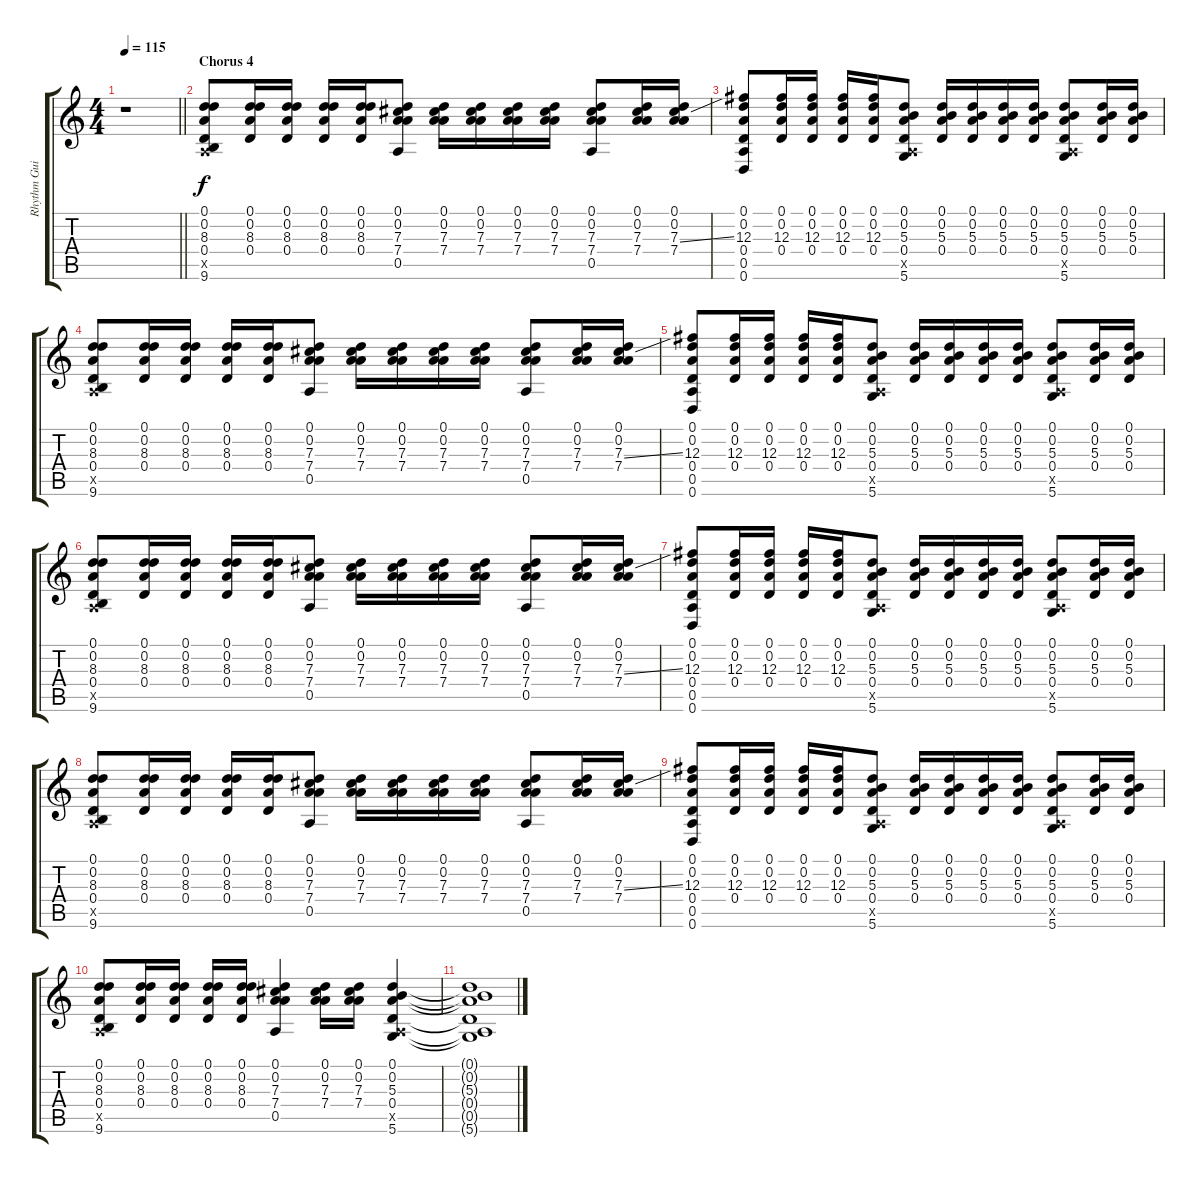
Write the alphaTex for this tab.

\track ("Rhythm Guitar" "Rhythm Gui") {instrument acousticguitarsteel}
\staff {score tabs}
\tuning (D4 A3 Gb3 D3 A2 D2) {hide}
\ts (4 4)
\tempo 115
\clef g2
\barLineRight lightlight
\ks c
r.1{dy f} |
\section ("" "Chorus 4")
(0.1 0.2 8.3 0.4 0.5{x} 9.6).8 (0.1 0.2 8.3 0.4).16 (0.1 0.2 8.3 0.4).16 (0.1 0.2 8.3 0.4).16 (0.1 0.2 8.3 0.4).16 (0.1 0.2 7.3 7.4 0.5).8 (0.1 0.2 7.3 7.4).16 (0.1 0.2 7.3 7.4).16 (0.1 0.2 7.3 7.4).16 (0.1 0.2 7.3 7.4).16 (0.1 0.2 7.3 7.4 0.5).8 (0.1 0.2 7.3 7.4).16 (0.1 0.2 7.3{ss} 7.4).16 |
(0.1 0.2 12.3 0.4 0.5 0.6).8 (0.1 0.2 12.3 0.4).16 (0.1 0.2 12.3 0.4).16 (0.1 0.2 12.3 0.4).16 (0.1 0.2 12.3 0.4).16 (0.1 0.2 5.3 0.4 0.5{x} 5.6).8 (0.1 0.2 5.3 0.4).16 (0.1 0.2 5.3 0.4).16 (0.1 0.2 5.3 0.4).16 (0.1 0.2 5.3 0.4).16 (0.1 0.2 5.3 0.4 0.5{x} 5.6).8 (0.1 0.2 5.3 0.4).16 (0.1 0.2 5.3 0.4).16 |
(0.1 0.2 8.3 0.4 0.5{x} 9.6).8 (0.1 0.2 8.3 0.4).16 (0.1 0.2 8.3 0.4).16 (0.1 0.2 8.3 0.4).16 (0.1 0.2 8.3 0.4).16 (0.1 0.2 7.3 7.4 0.5).8 (0.1 0.2 7.3 7.4).16 (0.1 0.2 7.3 7.4).16 (0.1 0.2 7.3 7.4).16 (0.1 0.2 7.3 7.4).16 (0.1 0.2 7.3 7.4 0.5).8 (0.1 0.2 7.3 7.4).16 (0.1 0.2 7.3{ss} 7.4).16 |
(0.1 0.2 12.3 0.4 0.5 0.6).8 (0.1 0.2 12.3 0.4).16 (0.1 0.2 12.3 0.4).16 (0.1 0.2 12.3 0.4).16 (0.1 0.2 12.3 0.4).16 (0.1 0.2 5.3 0.4 0.5{x} 5.6).8 (0.1 0.2 5.3 0.4).16 (0.1 0.2 5.3 0.4).16 (0.1 0.2 5.3 0.4).16 (0.1 0.2 5.3 0.4).16 (0.1 0.2 5.3 0.4 0.5{x} 5.6).8 (0.1 0.2 5.3 0.4).16 (0.1 0.2 5.3 0.4).16 |
(0.1 0.2 8.3 0.4 0.5{x} 9.6).8 (0.1 0.2 8.3 0.4).16 (0.1 0.2 8.3 0.4).16 (0.1 0.2 8.3 0.4).16 (0.1 0.2 8.3 0.4).16 (0.1 0.2 7.3 7.4 0.5).8 (0.1 0.2 7.3 7.4).16 (0.1 0.2 7.3 7.4).16 (0.1 0.2 7.3 7.4).16 (0.1 0.2 7.3 7.4).16 (0.1 0.2 7.3 7.4 0.5).8 (0.1 0.2 7.3 7.4).16 (0.1 0.2 7.3{ss} 7.4).16 |
(0.1 0.2 12.3 0.4 0.5 0.6).8 (0.1 0.2 12.3 0.4).16 (0.1 0.2 12.3 0.4).16 (0.1 0.2 12.3 0.4).16 (0.1 0.2 12.3 0.4).16 (0.1 0.2 5.3 0.4 0.5{x} 5.6).8 (0.1 0.2 5.3 0.4).16 (0.1 0.2 5.3 0.4).16 (0.1 0.2 5.3 0.4).16 (0.1 0.2 5.3 0.4).16 (0.1 0.2 5.3 0.4 0.5{x} 5.6).8 (0.1 0.2 5.3 0.4).16 (0.1 0.2 5.3 0.4).16 |
(0.1 0.2 8.3 0.4 0.5{x} 9.6).8 (0.1 0.2 8.3 0.4).16 (0.1 0.2 8.3 0.4).16 (0.1 0.2 8.3 0.4).16 (0.1 0.2 8.3 0.4).16 (0.1 0.2 7.3 7.4 0.5).8 (0.1 0.2 7.3 7.4).16 (0.1 0.2 7.3 7.4).16 (0.1 0.2 7.3 7.4).16 (0.1 0.2 7.3 7.4).16 (0.1 0.2 7.3 7.4 0.5).8 (0.1 0.2 7.3 7.4).16 (0.1 0.2 7.3{ss} 7.4).16 |
(0.1 0.2 12.3 0.4 0.5 0.6).8 (0.1 0.2 12.3 0.4).16 (0.1 0.2 12.3 0.4).16 (0.1 0.2 12.3 0.4).16 (0.1 0.2 12.3 0.4).16 (0.1 0.2 5.3 0.4 0.5{x} 5.6).8 (0.1 0.2 5.3 0.4).16 (0.1 0.2 5.3 0.4).16 (0.1 0.2 5.3 0.4).16 (0.1 0.2 5.3 0.4).16 (0.1 0.2 5.3 0.4 0.5{x} 5.6).8 (0.1 0.2 5.3 0.4).16 (0.1 0.2 5.3 0.4).16 |
(0.1 0.2 8.3 0.4 0.5{x} 9.6).8 (0.1 0.2 8.3 0.4).16 (0.1 0.2 8.3 0.4).16 (0.1 0.2 8.3 0.4).16 (0.1 0.2 8.3 0.4).16 (0.1 0.2 7.3 7.4 0.5).4 (0.1 0.2 7.3 7.4).16 (0.1 0.2 7.3 7.4).16 (0.1 0.2 5.3 0.4 0.5{x} 5.6).4 |
(0.1{t} 0.2{t} 5.3{t} 0.4{t} 0.5{t} 5.6{t}).1
